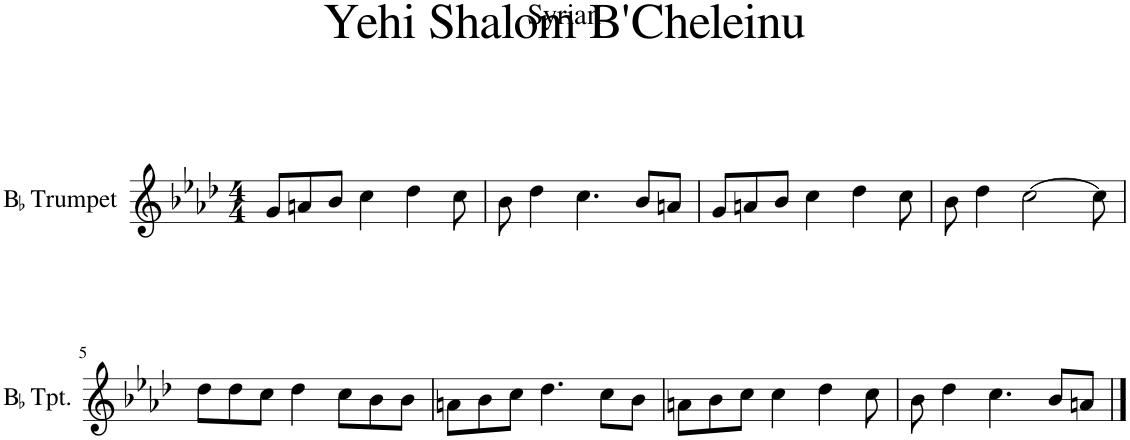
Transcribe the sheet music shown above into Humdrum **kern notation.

**kern
*part1
*staff1
*I"BaccidentalFlat Trumpet
*I'BaccidentalFlat Tpt.
*clefG2
*Trd1c2
*k[b-e-a-d-]
*M4/4
=1
8g/L
8an/
8b-/J
4cc\
4dd-\
8cc\
=2
8b-\
4dd-\
4.cc\
8b-/L
8an/J
=3
8g/L
8an/
8b-/J
4cc\
4dd-\
8cc\
=4
8b-\
4dd-\
[2cc\
8cc\]
!!LO:LB:g=z
=5
8dd-\L
8dd-\
8cc\J
4dd-\
8cc\L
8b-\
8b-\J
=6
8an\L
8b-\
8cc\J
4.dd-\
8cc\L
8b-\J
=7
8an\L
8b-\
8cc\J
4cc\
4dd-\
8cc\
=8
8b-\
4dd-\
4.cc\
8b-/L
8an/J
==
*-
